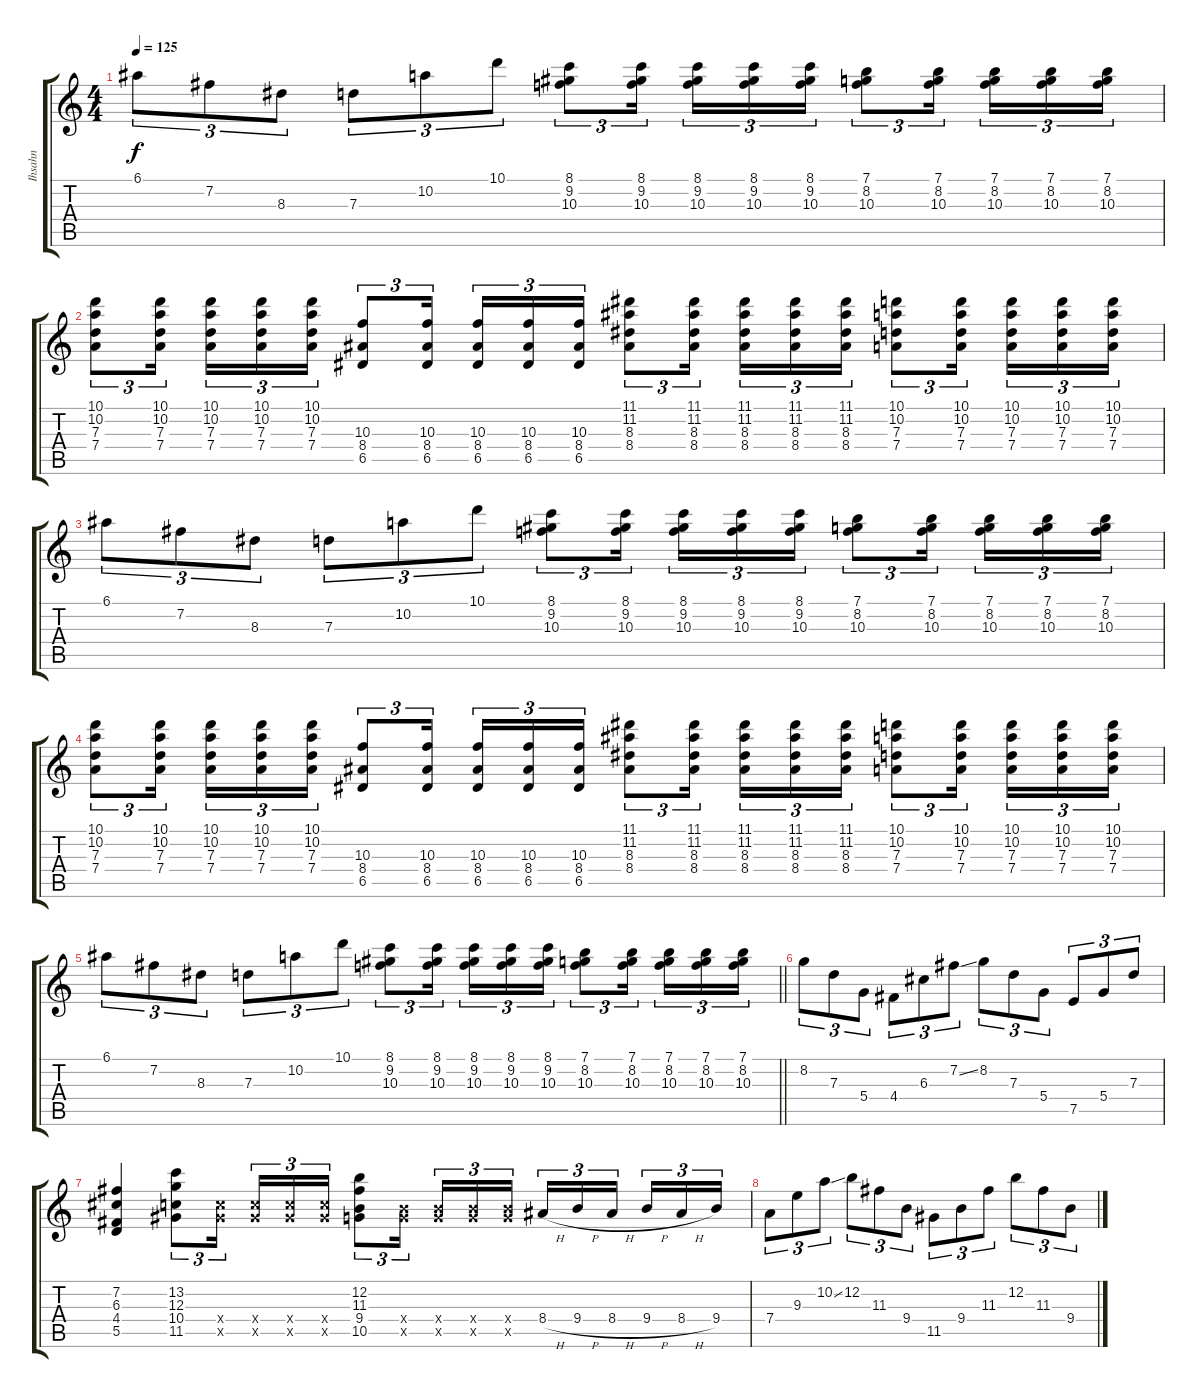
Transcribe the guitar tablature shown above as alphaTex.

\track ("Ihsahn" "Ihsahn") {instrument overdrivenguitar}
\staff {score tabs}
\tuning (E4 B3 G3 D3 A2 E2) {hide}
\ts (4 4)
\tempo 125
\clef g2
\ks c
6.1.8{tu (3 2) dy f} 7.2.8{tu (3 2)} 8.3.8{tu (3 2)} 7.3.8{tu (3 2)} 10.2.8{tu (3 2)} 10.1.8{tu (3 2)} (8.1 9.2 10.3).8{tu (3 2)} (8.1 9.2 10.3).16{tu (3 2)} (8.1 9.2 10.3).16{tu (3 2)} (8.1 9.2 10.3).16{tu (3 2)} (8.1 9.2 10.3).16{tu (3 2)} (7.1 8.2 10.3).8{tu (3 2)} (7.1 8.2 10.3).16{tu (3 2)} (7.1 8.2 10.3).16{tu (3 2)} (7.1 8.2 10.3).16{tu (3 2)} (7.1 8.2 10.3).16{tu (3 2)} |
(10.1 10.2 7.3 7.4).8{tu (3 2)} (10.1 10.2 7.3 7.4).16{tu (3 2)} (10.1 10.2 7.3 7.4).16{tu (3 2)} (10.1 10.2 7.3 7.4).16{tu (3 2)} (10.1 10.2 7.3 7.4).16{tu (3 2)} (10.3 8.4 6.5).8{tu (3 2)} (10.3 8.4 6.5).16{tu (3 2)} (10.3 8.4 6.5).16{tu (3 2)} (10.3 8.4 6.5).16{tu (3 2)} (10.3 8.4 6.5).16{tu (3 2)} (11.1 11.2 8.3 8.4).8{tu (3 2)} (11.1 11.2 8.3 8.4).16{tu (3 2)} (11.1 11.2 8.3 8.4).16{tu (3 2)} (11.1 11.2 8.3 8.4).16{tu (3 2)} (11.1 11.2 8.3 8.4).16{tu (3 2)} (10.1 10.2 7.3 7.4).8{tu (3 2)} (10.1 10.2 7.3 7.4).16{tu (3 2)} (10.1 10.2 7.3 7.4).16{tu (3 2)} (10.1 10.2 7.3 7.4).16{tu (3 2)} (10.1 10.2 7.3 7.4).16{tu (3 2)} |
6.1.8{tu (3 2)} 7.2.8{tu (3 2)} 8.3.8{tu (3 2)} 7.3.8{tu (3 2)} 10.2.8{tu (3 2)} 10.1.8{tu (3 2)} (8.1 9.2 10.3).8{tu (3 2)} (8.1 9.2 10.3).16{tu (3 2)} (8.1 9.2 10.3).16{tu (3 2)} (8.1 9.2 10.3).16{tu (3 2)} (8.1 9.2 10.3).16{tu (3 2)} (7.1 8.2 10.3).8{tu (3 2)} (7.1 8.2 10.3).16{tu (3 2)} (7.1 8.2 10.3).16{tu (3 2)} (7.1 8.2 10.3).16{tu (3 2)} (7.1 8.2 10.3).16{tu (3 2)} |
(10.1 10.2 7.3 7.4).8{tu (3 2)} (10.1 10.2 7.3 7.4).16{tu (3 2)} (10.1 10.2 7.3 7.4).16{tu (3 2)} (10.1 10.2 7.3 7.4).16{tu (3 2)} (10.1 10.2 7.3 7.4).16{tu (3 2)} (10.3 8.4 6.5).8{tu (3 2)} (10.3 8.4 6.5).16{tu (3 2)} (10.3 8.4 6.5).16{tu (3 2)} (10.3 8.4 6.5).16{tu (3 2)} (10.3 8.4 6.5).16{tu (3 2)} (11.1 11.2 8.3 8.4).8{tu (3 2)} (11.1 11.2 8.3 8.4).16{tu (3 2)} (11.1 11.2 8.3 8.4).16{tu (3 2)} (11.1 11.2 8.3 8.4).16{tu (3 2)} (11.1 11.2 8.3 8.4).16{tu (3 2)} (10.1 10.2 7.3 7.4).8{tu (3 2)} (10.1 10.2 7.3 7.4).16{tu (3 2)} (10.1 10.2 7.3 7.4).16{tu (3 2)} (10.1 10.2 7.3 7.4).16{tu (3 2)} (10.1 10.2 7.3 7.4).16{tu (3 2)} |
\barLineRight lightlight
6.1.8{tu (3 2)} 7.2.8{tu (3 2)} 8.3.8{tu (3 2)} 7.3.8{tu (3 2)} 10.2.8{tu (3 2)} 10.1.8{tu (3 2)} (8.1 9.2 10.3).8{tu (3 2)} (8.1 9.2 10.3).16{tu (3 2)} (8.1 9.2 10.3).16{tu (3 2)} (8.1 9.2 10.3).16{tu (3 2)} (8.1 9.2 10.3).16{tu (3 2)} (7.1 8.2 10.3).8{tu (3 2)} (7.1 8.2 10.3).16{tu (3 2)} (7.1 8.2 10.3).16{tu (3 2)} (7.1 8.2 10.3).16{tu (3 2)} (7.1 8.2 10.3).16{tu (3 2)} |
8.2.8{tu (3 2)} 7.3.8{tu (3 2)} 5.4.8{tu (3 2)} 4.4.8{tu (3 2)} 6.3.8{tu (3 2)} 7.2{ss}.8{tu (3 2)} 8.2.8{tu (3 2)} 7.3.8{tu (3 2)} 5.4.8{tu (3 2)} 7.5.8{tu (3 2)} 5.4.8{tu (3 2)} 7.3.8{tu (3 2)} |
(7.2 6.3 4.4 5.5).4 (13.2 12.3 10.4 11.5).8{tu (3 2)} (10.4{x} 11.5{x}).16{tu (3 2)} (10.4{x} 11.5{x}).16{tu (3 2)} (10.4{x} 11.5{x}).16{tu (3 2)} (10.4{x} 11.5{x}).16{tu (3 2)} (12.2 11.3 9.4 10.5).8{tu (3 2)} (9.4{x} 10.5{x}).16{tu (3 2)} (9.4{x} 10.5{x}).16{tu (3 2)} (9.4{x} 10.5{x}).16{tu (3 2)} (9.4{x} 10.5{x}).16{tu (3 2)} 8.4{h}.16{tu (3 2)} 9.4{h}.16{tu (3 2)} 8.4{h}.16{tu (3 2)} 9.4{h}.16{tu (3 2)} 8.4{h}.16{tu (3 2)} 9.4.16{tu (3 2)} |
7.4.8{tu (3 2)} 9.3.8{tu (3 2)} 10.2{ss}.8{tu (3 2)} 12.2.8{tu (3 2)} 11.3.8{tu (3 2)} 9.4.8{tu (3 2)} 11.5.8{tu (3 2)} 9.4.8{tu (3 2)} 11.3.8{tu (3 2)} 12.2.8{tu (3 2)} 11.3.8{tu (3 2)} 9.4.8{tu (3 2)}
